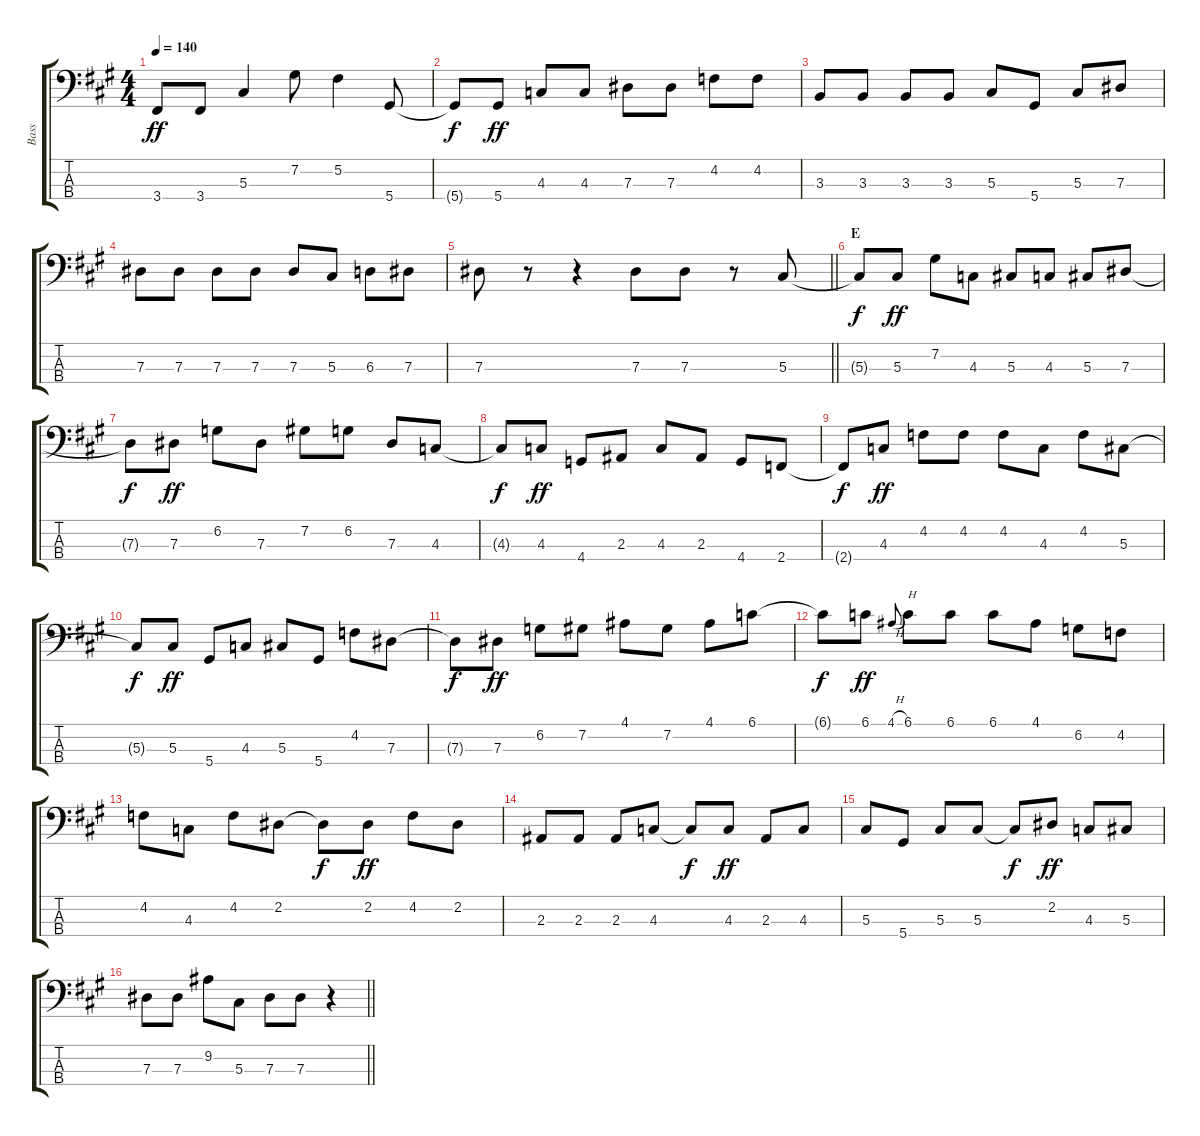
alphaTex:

\track ("Bass" "Bass") {instrument electricbasspick}
\staff {score tabs}
\tuning (Gb2 Db2 Ab1 Eb1) {hide}
\ts (4 4)
\tempo 140
\clef f4
\ks a
3.4.8{dy ff} 3.4.8 5.3.4 7.2.8 5.2.4 5.4.8 |
5.4{t}.8{dy f} 5.4.8{dy ff} 4.3.8 4.3.8 7.3.8 7.3.8 4.2.8 4.2.8 |
3.3.8 3.3.8 3.3.8 3.3.8 5.3.8 5.4.8 5.3.8 7.3.8 |
7.3.8 7.3.8 7.3.8 7.3.8 7.3.8 5.3.8 6.3.8 7.3.8 |
\barLineRight lightlight
7.3.8 r.8 r.4 7.3.8 7.3.8 r.8 5.3.8 |
\section ("" "E")
5.3{t}.8{dy f} 5.3.8{dy ff} 7.2.8 4.3.8 5.3.8 4.3.8 5.3.8 7.3.8 |
7.3{t}.8{dy f} 7.3.8{dy ff} 6.2.8 7.3.8 7.2.8 6.2.8 7.3.8 4.3.8 |
4.3{t}.8{dy f} 4.3.8{dy ff} 4.4.8 2.3.8 4.3.8 2.3.8 4.4.8 2.4.8 |
2.4{t}.8{dy f} 4.3.8{dy ff} 4.2.8 4.2.8 4.2.8 4.3.8 4.2.8 5.3.8 |
5.3{t}.8{dy f} 5.3.8{dy ff} 5.4.8 4.3.8 5.3.8 5.4.8 4.2.8 7.3.8 |
7.3{t}.8{dy f} 7.3.8{dy ff} 6.2.8 7.2.8 4.1.8 7.2.8 4.1.8 6.1.8 |
6.1{t}.8{dy f} 6.1.8{dy ff} 4.1{h}.8{gr onbeat} 6.1.8{txt "H"} 6.1.8 6.1.8 4.1.8 6.2.8 4.2.8 |
4.2.8 4.3.8 4.2.8 2.2.8 2.2{t}.8{dy f} 2.2.8{dy ff} 4.2.8 2.2.8 |
2.3.8 2.3.8 2.3.8 4.3.8 4.3{t}.8{dy f} 4.3.8{dy ff} 2.3.8 4.3.8 |
5.3.8 5.4.8 5.3.8 5.3.8 5.3{t}.8{dy f} 2.2.8{dy ff} 4.3.8 5.3.8 |
\barLineRight lightlight
7.3.8 7.3.8 9.2.8 5.3.8 7.3.8 7.3.8 r.4
